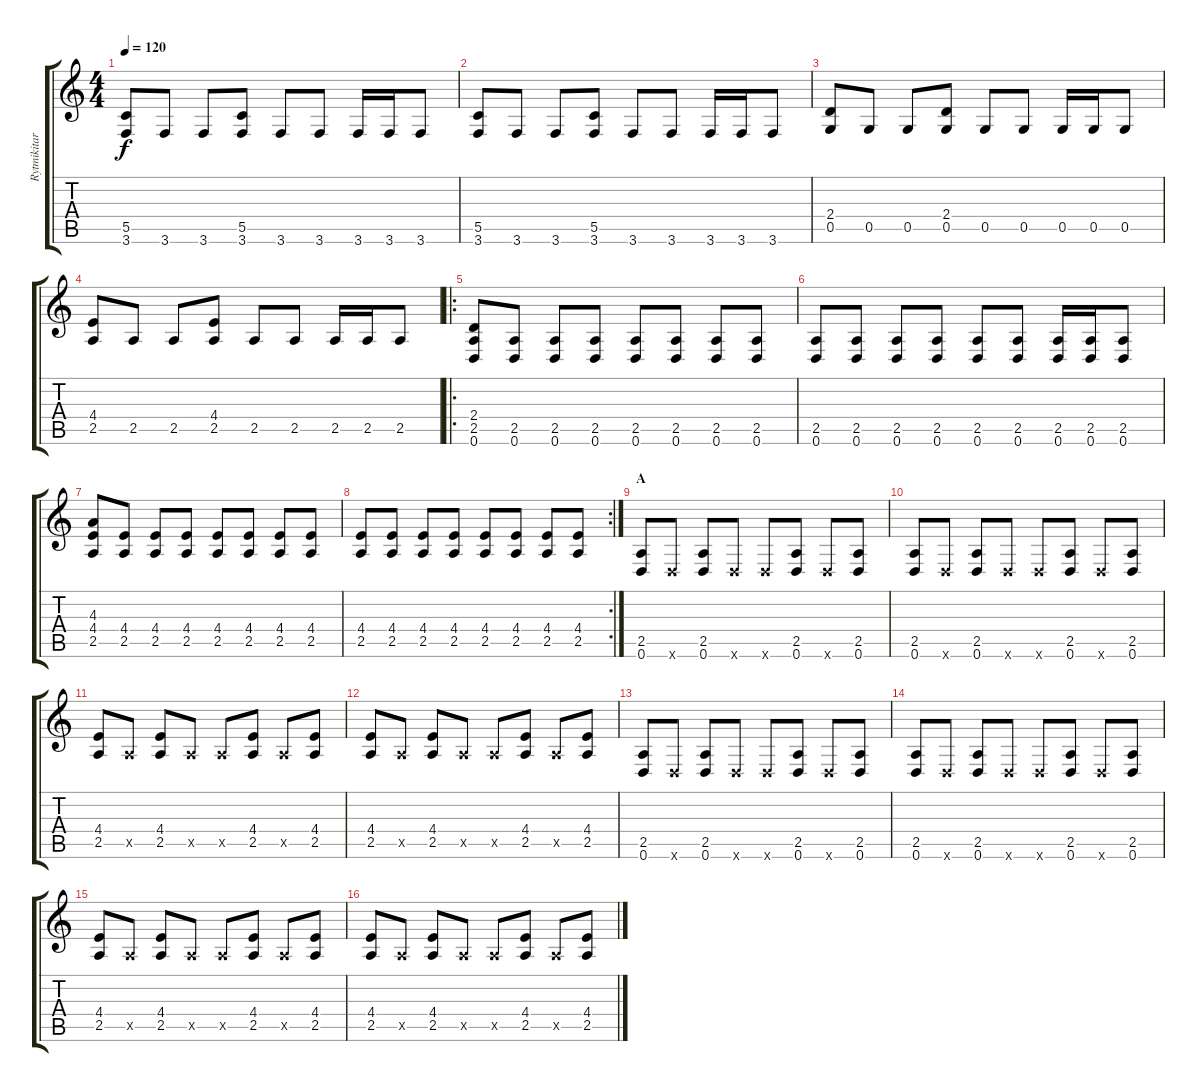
\track ("Rytmikitara" "Rytmikitar") {instrument distortionguitar}
\staff {score tabs}
\tuning (D4 A3 F3 C3 G2 D2) {hide}
\ts (4 4)
\tempo 120
\clef g2
\ks c
(5.5 3.6).8{dy f} 3.6.8 3.6.8 (5.5 3.6).8 3.6.8 3.6.8 3.6.16 3.6.16 3.6.8 |
(5.5 3.6).8 3.6.8 3.6.8 (5.5 3.6).8 3.6.8 3.6.8 3.6.16 3.6.16 3.6.8 |
(2.4 0.5).8 0.5.8 0.5.8 (2.4 0.5).8 0.5.8 0.5.8 0.5.16 0.5.16 0.5.8 |
(4.4 2.5).8 2.5.8 2.5.8 (4.4 2.5).8 2.5.8 2.5.8 2.5.16 2.5.16 2.5.8 |
\ro
(2.4 2.5 0.6).8 (2.5 0.6).8 (2.5 0.6).8 (2.5 0.6).8 (2.5 0.6).8 (2.5 0.6).8 (2.5 0.6).8 (2.5 0.6).8 |
(2.5 0.6).8 (2.5 0.6).8 (2.5 0.6).8 (2.5 0.6).8 (2.5 0.6).8 (2.5 0.6).8 (2.5 0.6).16 (2.5 0.6).16 (2.5 0.6).8 |
(4.3 4.4 2.5).8 (4.4 2.5).8 (4.4 2.5).8 (4.4 2.5).8 (4.4 2.5).8 (4.4 2.5).8 (4.4 2.5).8 (4.4 2.5).8 |
\rc 2
(4.4 2.5).8 (4.4 2.5).8 (4.4 2.5).8 (4.4 2.5).8 (4.4 2.5).8 (4.4 2.5).8 (4.4 2.5).8 (4.4 2.5).8 |
\section ("" "A")
(2.5 0.6).8 0.6{x}.8 (2.5 0.6).8 0.6{x}.8 0.6{x}.8 (2.5 0.6).8 0.6{x}.8 (2.5 0.6).8 |
(2.5 0.6).8 0.6{x}.8 (2.5 0.6).8 0.6{x}.8 0.6{x}.8 (2.5 0.6).8 0.6{x}.8 (2.5 0.6).8 |
(4.4 2.5).8 2.5{x}.8 (4.4 2.5).8 2.5{x}.8 2.5{x}.8 (4.4 2.5).8 2.5{x}.8 (4.4 2.5).8 |
(4.4 2.5).8 2.5{x}.8 (4.4 2.5).8 2.5{x}.8 2.5{x}.8 (4.4 2.5).8 2.5{x}.8 (4.4 2.5).8 |
(2.5 0.6).8 0.6{x}.8 (2.5 0.6).8 0.6{x}.8 0.6{x}.8 (2.5 0.6).8 0.6{x}.8 (2.5 0.6).8 |
(2.5 0.6).8 0.6{x}.8 (2.5 0.6).8 0.6{x}.8 0.6{x}.8 (2.5 0.6).8 0.6{x}.8 (2.5 0.6).8 |
(4.4 2.5).8 2.5{x}.8 (4.4 2.5).8 2.5{x}.8 2.5{x}.8 (4.4 2.5).8 2.5{x}.8 (4.4 2.5).8 |
(4.4 2.5).8 2.5{x}.8 (4.4 2.5).8 2.5{x}.8 2.5{x}.8 (4.4 2.5).8 2.5{x}.8 (4.4 2.5).8
